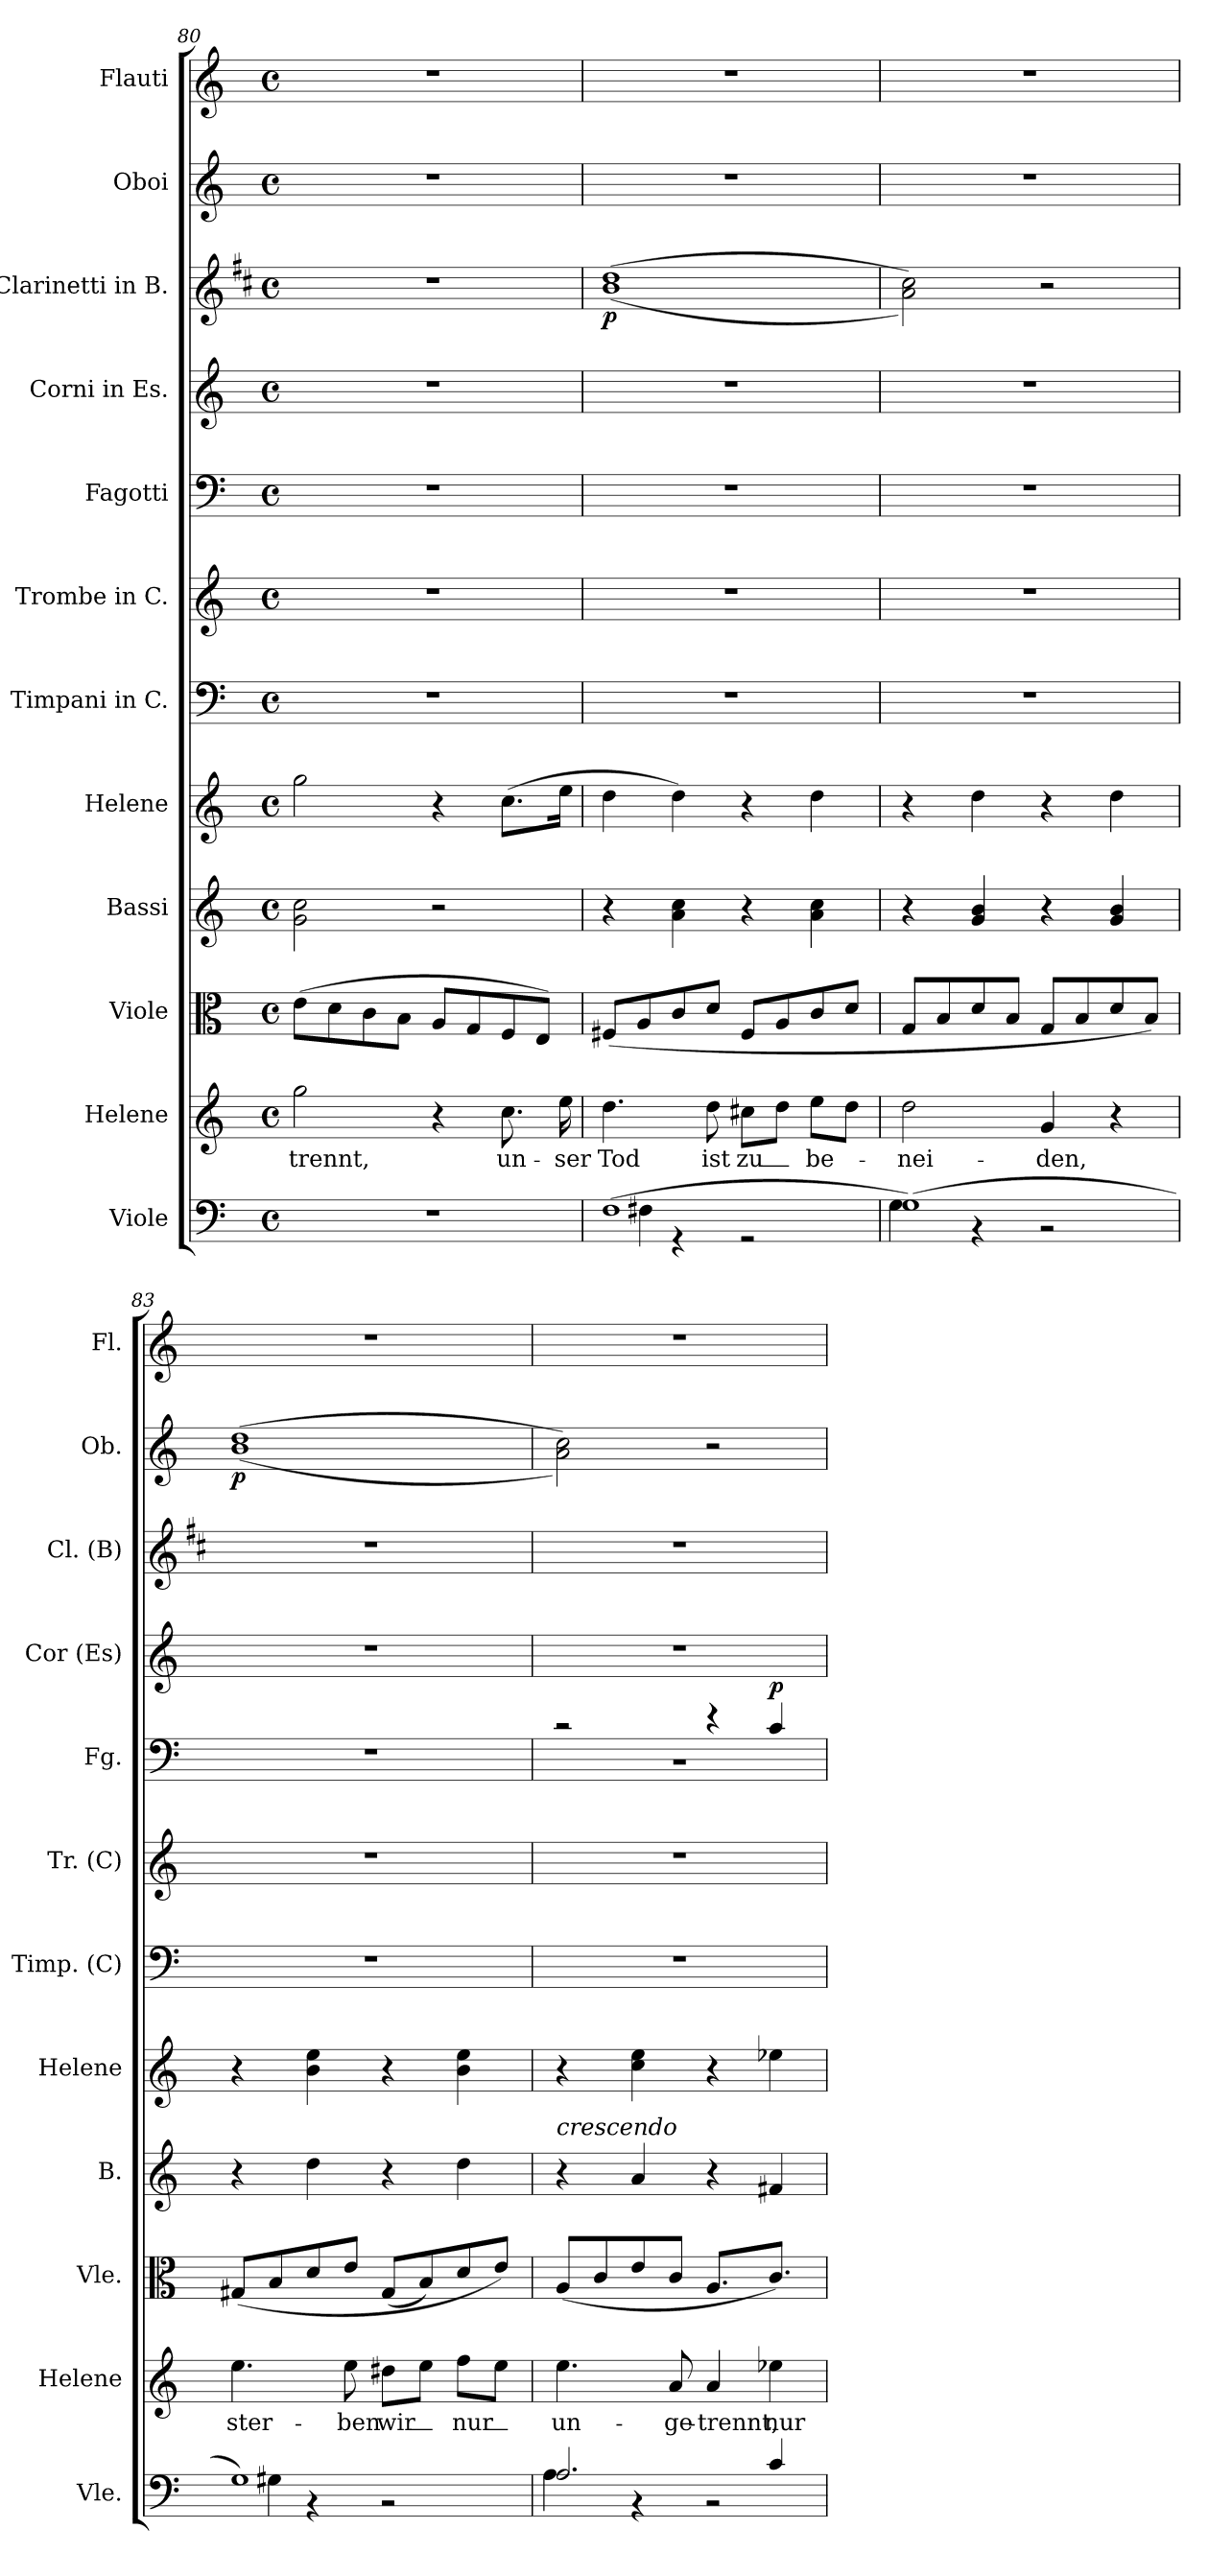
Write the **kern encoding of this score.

**kern	**kern	**text	**kern	**kern	**kern	**kern	**kern	**kern	**dynam	**kern	**kern	**dynam	**kern	**dynam	**kern
*part12	*part11	*part11	*part10	*part9	*part8	*part7	*part6	*part5	*part5	*part4	*part3	*part3	*part2	*part2	*part1
*staff12	*staff11	*staff11	*staff10	*staff9	*staff8	*staff7	*staff6	*staff5	*staff5	*staff4	*staff3	*staff3	*staff2	*staff2	*staff1
*I"Viole	*I"Helene	*	*I"Viole	*I"Bassi	*I"Helene	*I"Timpani in C.	*I"Trombe in C.	*I"Fagotti	*	*I"Corni in Es.	*I"Clarinetti in B.	*	*I"Oboi	*	*I"Flauti
*I'Vle.	*I'Helene	*	*I'Vle.	*I'B.	*I'Helene	*I'Timp. (C)	*I'Tr. (C)	*I'Fg.	*	*I'Cor (Es)	*I'Cl. (B)	*	*I'Ob.	*	*I'Fl.
*clefF4	*clefG2	*	*clefC3	*clefG2	*clefG2	*clefF4	*clefG2	*clefF4	*	*clefG2	*clefG2	*	*clefG2	*	*clefG2
*	*	*	*	*	*	*	*	*	*	*ITrd4c7	*ITrd1c2	*	*	*	*
*k[]	*k[]	*	*k[]	*k[]	*k[]	*k[]	*k[]	*k[]	*	*k[b-]	*k[]	*	*k[]	*	*k[]
*C:	*C:	*	*C:	*C:	*C:	*C:	*C:	*C:	*	*F:	*C:	*	*C:	*	*C:
*M4/4	*M4/4	*	*M4/4	*M4/4	*M4/4	*M4/4	*M4/4	*M4/4	*	*M4/4	*M4/4	*	*M4/4	*	*M4/4
*met(c)	*met(c)	*	*met(c)	*met(c)	*met(c)	*met(c)	*met(c)	*met(c)	*	*met(c)	*met(c)	*	*met(c)	*	*met(c)
=80	=80	=80	=80	=80	=80	=80	=80	=80	=80	=80	=80	=80	=80	=80	=80
1r	2gg\	trennt,	(>8e\L	2g\ 2cc\	2gg\	1r	1r	1r	.	1r	1r	.	1r	.	1r
.	.	.	8d\	.	.	.	.	.	.	.	.	.	.	.	.
.	.	.	8c\	.	.	.	.	.	.	.	.	.	.	.	.
.	.	.	8B\J	.	.	.	.	.	.	.	.	.	.	.	.
.	4r	.	8A/L	2r	4r	.	.	.	.	.	.	.	.	.	.
.	.	.	8G/	.	.	.	.	.	.	.	.	.	.	.	.
.	8.cc\	un-	8F/	.	(>8.cc\L	.	.	.	.	.	.	.	.	.	.
.	.	.	8E/J)	.	.	.	.	.	.	.	.	.	.	.	.
.	16ee\	ser	.	.	16ee\Jk	.	.	.	.	.	.	.	.	.	.
=81	=81	=81	=81	=81	=81	=81	=81	=81	=81	=81	=81	=81	=81	=81	=81
*^	*	*	*	*	*	*	*	*	*	*	*	*	*	*	*
!	!	!	!	!	!	!	!	!	!	!	!	!	!LO:DY:b	!	!	!
(>1F	4F#X\	4.dd\	Tod	(<8F#X/L	4r	4dd\	1r	1r	1r	.	1r	(>(<1a 1cc	p	1r	.	1r
.	.	.	.	8A/	.	.	.	.	.	.	.	.	.	.	.	.
.	4r	.	.	8c/	4a\ 4cc\	4dd\)	.	.	.	.	.	.	.	.	.	.
.	.	8dd\	ist	8d/J	.	.	.	.	.	.	.	.	.	.	.	.
.	2r	8cc#X\L	zu_	8F#/L	4r	4r	.	.	.	.	.	.	.	.	.	.
.	.	8dd\J	.	8A/	.	.	.	.	.	.	.	.	.	.	.	.
.	.	8ee\L	be-	8c/	4a\ 4cc\	4dd\	.	.	.	.	.	.	.	.	.	.
.	.	8dd\J	.	8d/J	.	.	.	.	.	.	.	.	.	.	.	.
=82	=82	=82	=82	=82	=82	=82	=82	=82	=82	=82	=82	=82	=82	=82	=82	=82
(>1G)	4G\	2dd\	nei-	8G/L	4r	4r	1r	1r	1r	.	1r	2g\ 2b\))	.	1r	.	1r
.	.	.	.	8B/	.	.	.	.	.	.	.	.	.	.	.	.
.	4r	.	.	8d/	4g/ 4b/	4dd\	.	.	.	.	.	.	.	.	.	.
.	.	.	.	8B/J	.	.	.	.	.	.	.	.	.	.	.	.
.	2r	4g/	den,	8G/L	4r	4r	.	.	.	.	.	2r	.	.	.	.
.	.	.	.	8B/	.	.	.	.	.	.	.	.	.	.	.	.
.	.	4r	.	8d/	4g/ 4b/	4dd\	.	.	.	.	.	.	.	.	.	.
.	.	.	.	8B/J)	.	.	.	.	.	.	.	.	.	.	.	.
!!LO:PB:g=z
=83	=83	=83	=83	=83	=83	=83	=83	=83	=83	=83	=83	=83	=83	=83	=83	=83
!	!	!	!	!	!	!	!	!	!	!	!	!	!	!	!LO:DY:b	!
1G)	4G#X\	4.ee\	ster-	(<8G#X/L	4r	4r	1r	1r	1r	.	1r	1r	.	(>(<1b 1dd	p	1r
.	.	.	.	8B/	.	.	.	.	.	.	.	.	.	.	.	.
.	4r	.	.	8d/	4dd\	4b\ 4ee\	.	.	.	.	.	.	.	.	.	.
.	.	8ee\	ben	8e/J	.	.	.	.	.	.	.	.	.	.	.	.
.	2r	8dd#X\L	wir_	(<8G#/L	4r	4r	.	.	.	.	.	.	.	.	.	.
.	.	8ee\J	.	8B/)	.	.	.	.	.	.	.	.	.	.	.	.
.	.	8ff\L	nur_	8d/	4dd\	4b\ 4ee\	.	.	.	.	.	.	.	.	.	.
.	.	8ee\J	.	8e/J)	.	.	.	.	.	.	.	.	.	.	.	.
=84	=84	=84	=84	=84	=84	=84	=84	=84	=84	=84	=84	=84	=84	=84	=84	=84
*	*	*	*	*	*	*	*	*	*^	*	*	*	*	*	*	*
!	!	!	!	!	!LO:TX:a:i:t=crescendo	!	!	!	!	!	!	!	!	!	!	!	!
2.A/	4A\	4.ee\	un-	(>8A/L	4r	4r	1r	1r	2r	1r	.	1r	1r	.	2a\ 2cc\))	.	1r
.	.	.	.	8c/	.	.	.	.	.	.	.	.	.	.	.	.	.
.	4r	.	.	8e/	4a/	4cc\ 4ee\	.	.	.	.	.	.	.	.	.	.	.
.	.	8a/	ge-	8c/J	.	.	.	.	.	.	.	.	.	.	.	.	.
*	*	*	*	*Xtuplet	*	*	*	*	*	*	*	*	*	*	*	*	*
.	2r	4a/	trennt,	6.A/L	4r	4r	.	.	4r	.	.	.	.	.	2r	.	.
!	!	!	!	!	!	!	!	!	!	!	!LO:DY:a	!	!	!	!	!	!
4c/	.	4ee-X\	nur	6.c/J)	4f#X/	4ee-X\	.	.	4c/	.	p	.	.	.	.	.	.
*v	*v	*	*	*	*	*	*	*	*v	*v	*	*	*	*	*	*	*
=	=	=	=	=	=	=	=	=	=	=	=	=	=	=	=
*-	*-	*-	*-	*-	*-	*-	*-	*-	*-	*-	*-	*-	*-	*-	*-
